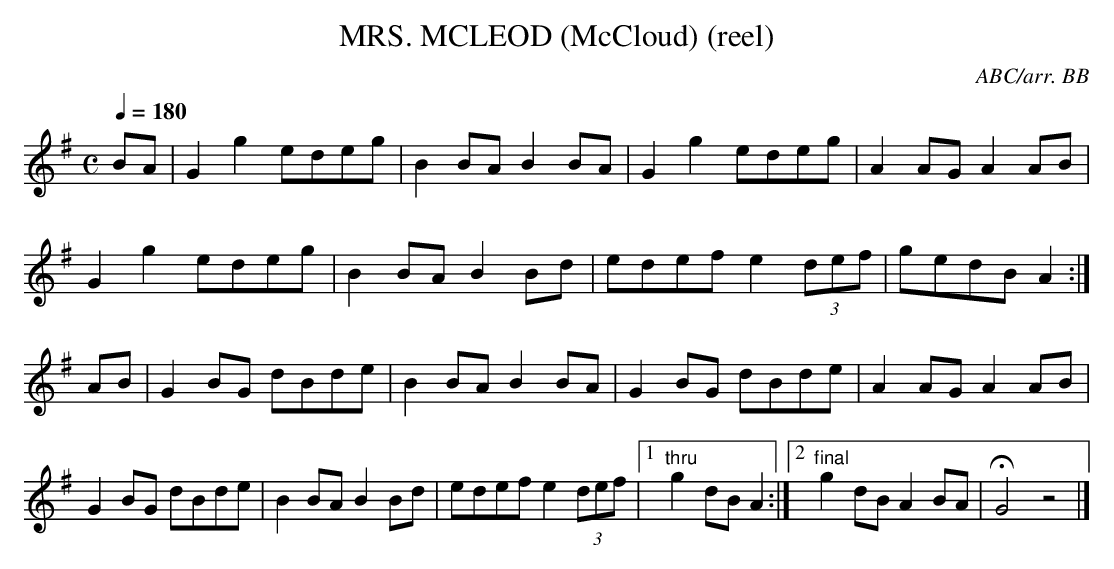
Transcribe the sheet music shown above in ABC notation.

X:1
T:MRS. MCLEOD (McCloud) (reel)
C:ABC/arr. BB
Y:"Scotch"
that Mr. O'F has her married off.)
Q:1/4=180
M:C
L:1/8
K:G
BA|G2g2 edeg|B2BA B2BA|G2g2 edeg|A2AG A2AB|
G2g2 edeg|B2BA B2Bd|edef e2 (3def|gedB A2 :|
AB|G2BG dBde|B2BA B2BA|G2BG dBde|A2AG A2AB|
G2BG dBde|B2BA B2Bd|edef e2 (3def|1 "thru"g2 dB A2 :|\
[2 "final"g2dB A2BA|HG4z4|]
